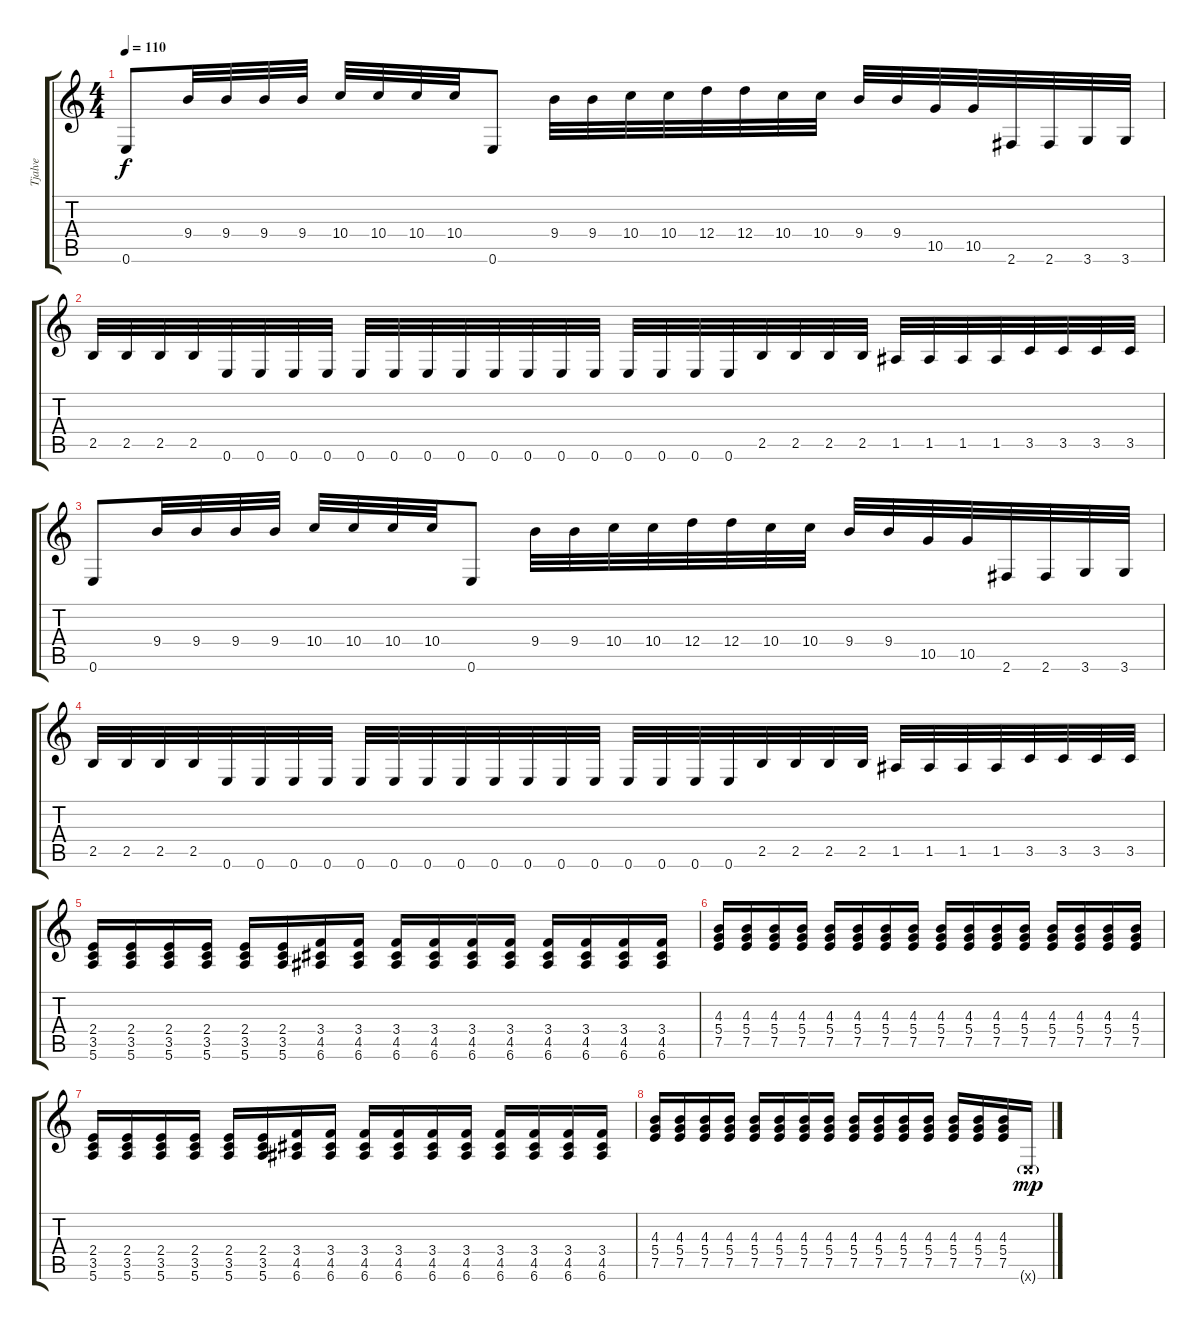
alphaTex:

\track ("Tjalve" "Tjalve") {instrument distortionguitar}
\staff {score tabs}
\tuning (E4 B3 G3 D3 A2 E2) {hide}
\ts (4 4)
\tempo 110
\clef g2
\ks c
0.6.8{dy f} 9.4.32 9.4.32 9.4.32 9.4.32 10.4.32 10.4.32 10.4.32 10.4.32 0.6.8 9.4.32 9.4.32 10.4.32 10.4.32 12.4.32 12.4.32 10.4.32 10.4.32 9.4.32 9.4.32 10.5.32 10.5.32 2.6.32 2.6.32 3.6.32 3.6.32 |
2.5.32 2.5.32 2.5.32 2.5.32 0.6.32 0.6.32 0.6.32 0.6.32 0.6.32 0.6.32 0.6.32 0.6.32 0.6.32 0.6.32 0.6.32 0.6.32 0.6.32 0.6.32 0.6.32 0.6.32 2.5.32 2.5.32 2.5.32 2.5.32 1.5.32 1.5.32 1.5.32 1.5.32 3.5.32 3.5.32 3.5.32 3.5.32 |
0.6.8 9.4.32 9.4.32 9.4.32 9.4.32 10.4.32 10.4.32 10.4.32 10.4.32 0.6.8 9.4.32 9.4.32 10.4.32 10.4.32 12.4.32 12.4.32 10.4.32 10.4.32 9.4.32 9.4.32 10.5.32 10.5.32 2.6.32 2.6.32 3.6.32 3.6.32 |
2.5.32 2.5.32 2.5.32 2.5.32 0.6.32 0.6.32 0.6.32 0.6.32 0.6.32 0.6.32 0.6.32 0.6.32 0.6.32 0.6.32 0.6.32 0.6.32 0.6.32 0.6.32 0.6.32 0.6.32 2.5.32 2.5.32 2.5.32 2.5.32 1.5.32 1.5.32 1.5.32 1.5.32 3.5.32 3.5.32 3.5.32 3.5.32 |
(2.4 3.5 5.6).16 (2.4 3.5 5.6).16 (2.4 3.5 5.6).16 (2.4 3.5 5.6).16 (2.4 3.5 5.6).16 (2.4 3.5 5.6).16 (3.4 4.5 6.6).16 (3.4 4.5 6.6).16 (3.4 4.5 6.6).16 (3.4 4.5 6.6).16 (3.4 4.5 6.6).16 (3.4 4.5 6.6).16 (3.4 4.5 6.6).16 (3.4 4.5 6.6).16 (3.4 4.5 6.6).16 (3.4 4.5 6.6).16 |
(4.3 5.4 7.5).16 (4.3 5.4 7.5).16 (4.3 5.4 7.5).16 (4.3 5.4 7.5).16 (4.3 5.4 7.5).16 (4.3 5.4 7.5).16 (4.3 5.4 7.5).16 (4.3 5.4 7.5).16 (4.3 5.4 7.5).16 (4.3 5.4 7.5).16 (4.3 5.4 7.5).16 (4.3 5.4 7.5).16 (4.3 5.4 7.5).16 (4.3 5.4 7.5).16 (4.3 5.4 7.5).16 (4.3 5.4 7.5).16 |
(2.4 3.5 5.6).16 (2.4 3.5 5.6).16 (2.4 3.5 5.6).16 (2.4 3.5 5.6).16 (2.4 3.5 5.6).16 (2.4 3.5 5.6).16 (3.4 4.5 6.6).16 (3.4 4.5 6.6).16 (3.4 4.5 6.6).16 (3.4 4.5 6.6).16 (3.4 4.5 6.6).16 (3.4 4.5 6.6).16 (3.4 4.5 6.6).16 (3.4 4.5 6.6).16 (3.4 4.5 6.6).16 (3.4 4.5 6.6).16 |
(4.3 5.4 7.5).16 (4.3 5.4 7.5).16 (4.3 5.4 7.5).16 (4.3 5.4 7.5).16 (4.3 5.4 7.5).16 (4.3 5.4 7.5).16 (4.3 5.4 7.5).16 (4.3 5.4 7.5).16 (4.3 5.4 7.5).16 (4.3 5.4 7.5).16 (4.3 5.4 7.5).16 (4.3 5.4 7.5).16 (4.3 5.4 7.5).16 (4.3 5.4 7.5).16 (4.3 5.4 7.5).16 0.6{g x}.16{dy mp}
